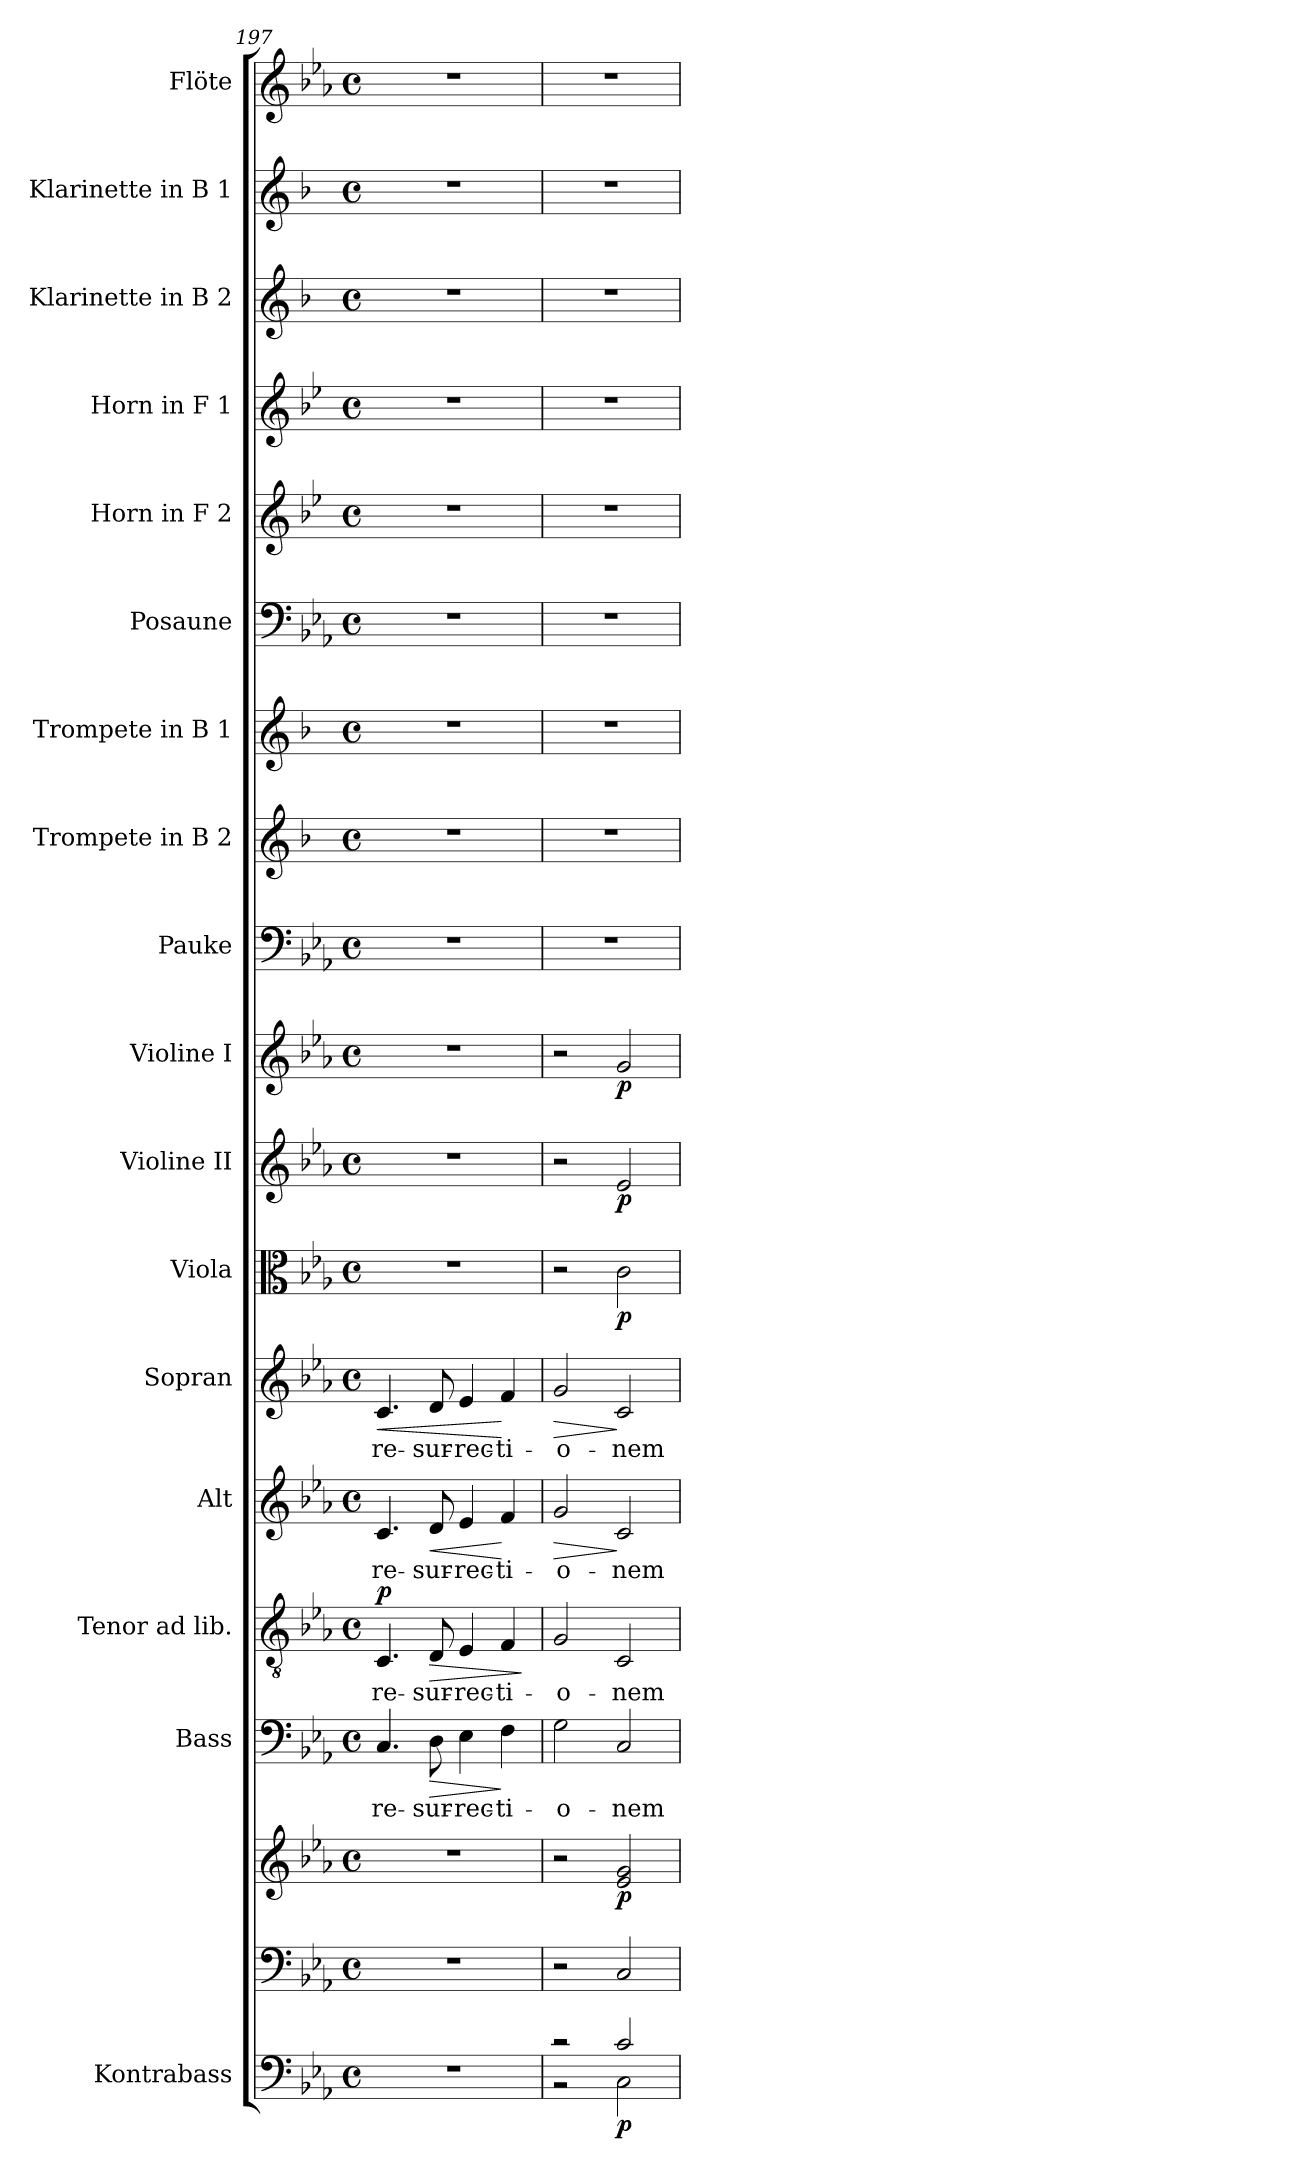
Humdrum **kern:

**kern	**dynam	**kern	**kern	**dynam	**kern	**text	**dynam	**kern	**text	**dynam	**kern	**text	**dynam	**kern	**text	**dynam	**kern	**dynam	**kern	**dynam	**kern	**dynam	**kern	**kern	**kern	**kern	**kern	**kern	**kern	**kern	**kern
*part18	*part18	*part17	*part17	*part17	*part16	*part16	*part16	*part15	*part15	*part15	*part14	*part14	*part14	*part13	*part13	*part13	*part12	*part12	*part11	*part11	*part10	*part10	*part9	*part8	*part7	*part6	*part5	*part4	*part3	*part2	*part1
*staff19	*staff19	*staff18	*staff17	*staff17/18	*staff16	*staff16	*staff16	*staff15	*staff15	*staff15	*staff14	*staff14	*staff14	*staff13	*staff13	*staff13	*staff12	*staff12	*staff11	*staff11	*staff10	*staff10	*staff9	*staff8	*staff7	*staff6	*staff5	*staff4	*staff3	*staff2	*staff1
*I"Kontrabass	*	*	*	*	*I"Bass	*	*	*I"Tenor ad lib.	*	*	*I"Alt	*	*	*I"Sopran	*	*	*I"Viola	*	*I"Violine II	*	*I"Violine I	*	*I"Pauke	*I"Trompete in B 2	*I"Trompete in B 1	*I"Posaune	*I"Horn in F 2	*I"Horn in F 1	*I"Klarinette in B 2	*I"Klarinette in B 1	*I"Flöte
*I'Kb.	*	*	*	*	*I'B	*	*	*I'T	*	*	*I'A	*	*	*I'S	*	*	*I'Vla.	*	*I'Vl. II	*	*I'Vl. I	*	*I'Pk.	*	*	*I'Pos.	*I'Hrn. 2	*I'Hrn. 1	*	*	*I'Fl.
*clefF4	*	*clefF4	*clefG2	*	*clefF4	*	*	*clefGv2	*	*	*clefG2	*	*	*clefG2	*	*	*clefC3	*	*clefG2	*	*clefG2	*	*clefF4	*clefG2	*clefG2	*clefF4	*clefG2	*clefG2	*clefG2	*clefG2	*clefG2
*ITrd7c12	*	*	*	*	*	*	*	*	*	*	*	*	*	*	*	*	*	*	*	*	*	*	*	*ITrd1c2	*ITrd1c2	*	*ITrd4c7	*ITrd4c7	*ITrd1c2	*ITrd1c2	*
*k[b-e-a-]	*	*k[b-e-a-]	*k[b-e-a-]	*	*k[b-e-a-]	*	*	*k[b-e-a-]	*	*	*k[b-e-a-]	*	*	*k[b-e-a-]	*	*	*k[b-e-a-]	*	*k[b-e-a-]	*	*k[b-e-a-]	*	*k[b-e-a-]	*k[b-e-a-]	*k[b-e-a-]	*k[b-e-a-]	*k[b-e-a-]	*k[b-e-a-]	*k[b-e-a-]	*k[b-e-a-]	*k[b-e-a-]
*E-:	*	*E-:	*E-:	*	*E-:	*	*	*E-:	*	*	*E-:	*	*	*E-:	*	*	*E-:	*	*E-:	*	*E-:	*	*E-:	*E-:	*E-:	*E-:	*E-:	*E-:	*E-:	*E-:	*E-:
*M4/4	*	*M4/4	*M4/4	*	*M4/4	*	*	*M4/4	*	*	*M4/4	*	*	*M4/4	*	*	*M4/4	*	*M4/4	*	*M4/4	*	*M4/4	*M4/4	*M4/4	*M4/4	*M4/4	*M4/4	*M4/4	*M4/4	*M4/4
*met(c)	*	*met(c)	*met(c)	*	*met(c)	*	*	*met(c)	*	*	*met(c)	*	*	*met(c)	*	*	*met(c)	*	*met(c)	*	*met(c)	*	*met(c)	*met(c)	*met(c)	*met(c)	*met(c)	*met(c)	*met(c)	*met(c)	*met(c)
=197	=197	=197	=197	=197	=197	=197	=197	=197	=197	=197	=197	=197	=197	=197	=197	=197	=197	=197	=197	=197	=197	=197	=197	=197	=197	=197	=197	=197	=197	=197	=197
!	!	!	!	!	!	!LO:LY:b	!	!	!LO:LY:b	!LO:DY:a	!	!LO:LY:b	!	!	!LO:LY:b	!LO:HP:b	!	!	!	!	!	!	!	!	!	!	!	!	!	!	!
1r	.	1r	1r	.	4.C/	re-	.	4.C/	re-	p	4.c/	re-	.	4.c/	re-	<	1r	.	1r	.	1r	.	1r	1r	1r	1r	1r	1r	1r	1r	1r
!	!	!	!	!	!	!LO:LY:b	!LO:HP:b	!	!LO:LY:b	!LO:HP:b	!	!LO:LY:b	!LO:HP:b	!	!LO:LY:b	!	!	!	!	!	!	!	!	!	!	!	!	!	!	!	!
.	.	.	.	.	8D\	-sur-	>	8D/	-sur-	>	8d/	-sur-	<	8d/	-sur-	.	.	.	.	.	.	.	.	.	.	.	.	.	.	.	.
!	!	!	!	!	!	!LO:LY:b	!	!	!LO:LY:b	!	!	!LO:LY:b	!	!	!LO:LY:b	!	!	!	!	!	!	!	!	!	!	!	!	!	!	!	!
.	.	.	.	.	4E-\	-rec-	.	4E-/	-rec-	.	4e-/	-rec-	.	4e-/	-rec-	.	.	.	.	.	.	.	.	.	.	.	.	.	.	.	.
!	!	!	!	!	!	!LO:LY:b	!	!	!LO:LY:b	!	!	!LO:LY:b	!	!	!LO:LY:b	!	!	!	!	!	!	!	!	!	!	!	!	!	!	!	!
.	.	.	.	.	4F\	-ti-	]	4F/	-ti-	.	4f/	-ti-	[	4f/	-ti-	[	.	.	.	.	.	.	.	.	.	.	.	.	.	.	.
.	.	.	.	.	.	.	.	.	.	]	.	.	.	.	.	.	.	.	.	.	.	.	.	.	.	.	.	.	.	.	.
=198	=198	=198	=198	=198	=198	=198	=198	=198	=198	=198	=198	=198	=198	=198	=198	=198	=198	=198	=198	=198	=198	=198	=198	=198	=198	=198	=198	=198	=198	=198	=198
*^	*	*	*	*	*	*	*	*	*	*	*	*	*	*	*	*	*	*	*	*	*	*	*	*	*	*	*	*	*	*	*
!	!	!	!	!	!	!	!LO:LY:b	!	!	!LO:LY:b	!	!	!LO:LY:b	!LO:HP:b	!	!LO:LY:b	!LO:HP:b	!	!	!	!	!	!	!	!	!	!	!	!	!	!	!
2r	2r	.	2r	2r	.	2G\	-o-	.	2G/	-o-	.	2g/	-o-	>	2g/	-o-	>	2r	.	2r	.	2r	.	1r	1r	1r	1r	1r	1r	1r	1r	1r
!	!	!LO:DY:b	!	!	!LO:DY:b	!	!LO:LY:b	!	!	!LO:LY:b	!	!	!LO:LY:b	!	!	!LO:LY:b	!	!	!LO:DY:b	!	!LO:DY:b	!	!LO:DY:b	!	!	!	!	!	!	!	!	!
2C/	2CC\	p	2C/	2e-/ 2g/	p	2C/	-nem	.	2C/	-nem	.	2c/	-nem	]	2c/	-nem	]	2c\	p	2e-/	p	2g/	p	.	.	.	.	.	.	.	.	.
*v	*v	*	*	*	*	*	*	*	*	*	*	*	*	*	*	*	*	*	*	*	*	*	*	*	*	*	*	*	*	*	*	*
=	=	=	=	=	=	=	=	=	=	=	=	=	=	=	=	=	=	=	=	=	=	=	=	=	=	=	=	=	=	=	=
*-	*-	*-	*-	*-	*-	*-	*-	*-	*-	*-	*-	*-	*-	*-	*-	*-	*-	*-	*-	*-	*-	*-	*-	*-	*-	*-	*-	*-	*-	*-	*-
